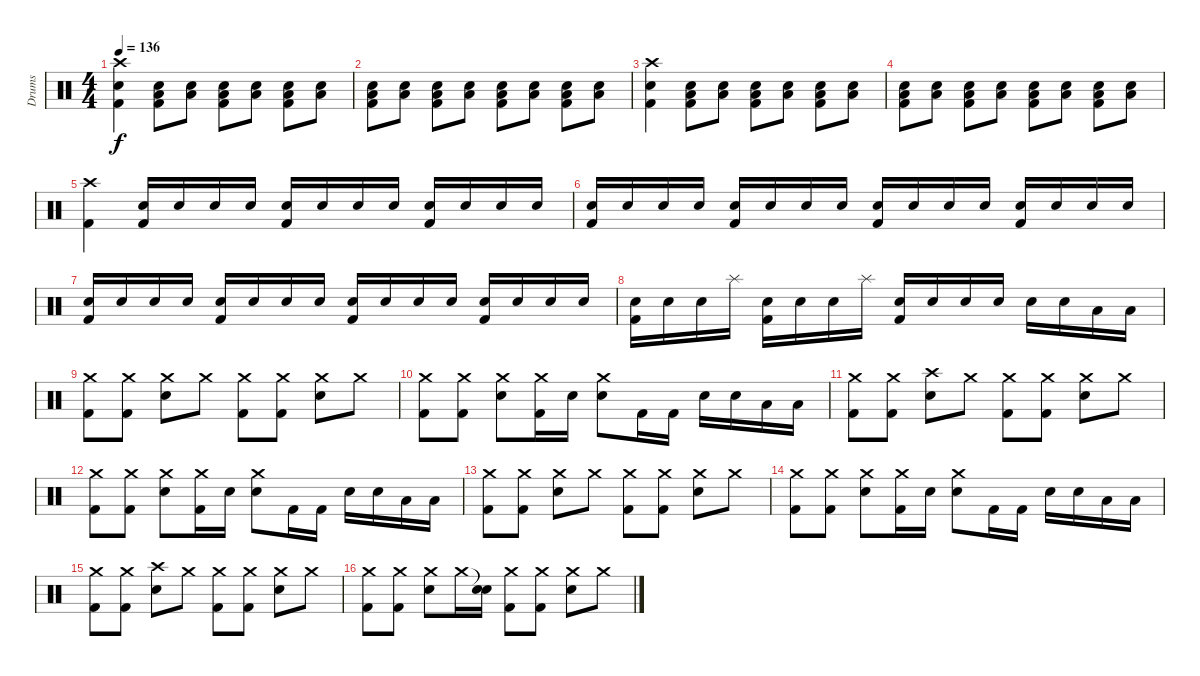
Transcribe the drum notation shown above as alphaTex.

\track ("Drums" "Drums") {instrument percussion}
\staff {score}
\articulation defaults
\ts (4 4)
\tempo 136
\clef neutral
\ks c
("Crash high (hit)" "Snare (hit) 2" "Kick (hit) 2").4{dy f} ("Low Floor Tom (hit)" "Snare (hit) 2" "Kick (hit) 2").8 ("Low Floor Tom (hit)" "Snare (hit) 2").8 ("Low Floor Tom (hit)" "Snare (hit) 2" "Kick (hit) 2").8 ("Low Floor Tom (hit)" "Snare (hit) 2").8 ("Low Floor Tom (hit)" "Snare (hit) 2" "Kick (hit) 2").8 ("Low Floor Tom (hit)" "Snare (hit) 2").8 |
("Low Floor Tom (hit)" "Snare (hit) 2" "Kick (hit) 2").8 ("Low Floor Tom (hit)" "Snare (hit) 2").8 ("Low Floor Tom (hit)" "Snare (hit) 2" "Kick (hit) 2").8 ("Low Floor Tom (hit)" "Snare (hit) 2").8 ("Low Floor Tom (hit)" "Snare (hit) 2" "Kick (hit) 2").8 ("Low Floor Tom (hit)" "Snare (hit) 2").8 ("Low Floor Tom (hit)" "Snare (hit) 2" "Kick (hit) 2").8 ("Low Floor Tom (hit)" "Snare (hit) 2").8 |
("Crash high (hit)" "Snare (hit) 2" "Kick (hit) 2").4 ("Low Floor Tom (hit)" "Snare (hit) 2" "Kick (hit) 2").8 ("Low Floor Tom (hit)" "Snare (hit) 2").8 ("Low Floor Tom (hit)" "Snare (hit) 2" "Kick (hit) 2").8 ("Low Floor Tom (hit)" "Snare (hit) 2").8 ("Low Floor Tom (hit)" "Snare (hit) 2" "Kick (hit) 2").8 ("Low Floor Tom (hit)" "Snare (hit) 2").8 |
("Low Floor Tom (hit)" "Snare (hit) 2" "Kick (hit) 2").8 ("Low Floor Tom (hit)" "Snare (hit) 2").8 ("Low Floor Tom (hit)" "Snare (hit) 2" "Kick (hit) 2").8 ("Low Floor Tom (hit)" "Snare (hit) 2").8 ("Low Floor Tom (hit)" "Snare (hit) 2" "Kick (hit) 2").8 ("Low Floor Tom (hit)" "Snare (hit) 2").8 ("Low Floor Tom (hit)" "Snare (hit) 2" "Kick (hit) 2").8 ("Low Floor Tom (hit)" "Snare (hit) 2").8 |
("Crash high (hit)" "Kick (hit) 2").4 ("Snare (hit) 2" "Kick (hit) 2").16 "Snare (hit) 2".16 "Snare (hit) 2".16 "Snare (hit) 2".16 ("Snare (hit) 2" "Kick (hit) 2").16 "Snare (hit) 2".16 "Snare (hit) 2".16 "Snare (hit) 2".16 ("Snare (hit) 2" "Kick (hit) 2").16 "Snare (hit) 2".16 "Snare (hit) 2".16 "Snare (hit) 2".16 |
("Snare (hit) 2" "Kick (hit) 2").16 "Snare (hit) 2".16 "Snare (hit) 2".16 "Snare (hit) 2".16 ("Snare (hit) 2" "Kick (hit) 2").16 "Snare (hit) 2".16 "Snare (hit) 2".16 "Snare (hit) 2".16 ("Snare (hit) 2" "Kick (hit) 2").16 "Snare (hit) 2".16 "Snare (hit) 2".16 "Snare (hit) 2".16 ("Snare (hit) 2" "Kick (hit) 2").16 "Snare (hit) 2".16 "Snare (hit) 2".16 "Snare (hit) 2".16 |
("Snare (hit) 2" "Kick (hit) 2").16 "Snare (hit) 2".16 "Snare (hit) 2".16 "Snare (hit) 2".16 ("Snare (hit) 2" "Kick (hit) 2").16 "Snare (hit) 2".16 "Snare (hit) 2".16 "Snare (hit) 2".16 ("Snare (hit) 2" "Kick (hit) 2").16 "Snare (hit) 2".16 "Snare (hit) 2".16 "Snare (hit) 2".16 ("Snare (hit) 2" "Kick (hit) 2").16 "Snare (hit) 2".16 "Snare (hit) 2".16 "Snare (hit) 2".16 |
("Snare (hit) 2" "Kick (hit) 2").16 "Snare (hit) 2".16 "Snare (hit) 2".16 "Splash (hit)".16 ("Snare (hit) 2" "Kick (hit) 2").16 "Snare (hit) 2".16 "Snare (hit) 2".16 "Splash (hit)".16 ("Snare (hit) 2" "Kick (hit) 2").16 "Snare (hit) 2".16 "Snare (hit) 2".16 "Snare (hit) 2".16 "Snare (hit) 2".16 "Snare (hit) 2".16 "Low Tom (hit)".16 "Low Tom (hit)".16 |
("Crash medium (hit)" "Kick (hit) 2").8 ("Crash medium (hit)" "Kick (hit) 2").8 ("Crash medium (hit)" "Snare (hit) 2").8 "Crash medium (hit)".8 ("Crash medium (hit)" "Kick (hit) 2").8 ("Crash medium (hit)" "Kick (hit) 2").8 ("Crash medium (hit)" "Snare (hit) 2").8 "Crash medium (hit)".8 |
("Crash medium (hit)" "Kick (hit) 2").8 ("Crash medium (hit)" "Kick (hit) 2").8 ("Crash medium (hit)" "Snare (hit) 2").8 ("Crash medium (hit)" "Kick (hit) 2").16 "Snare (hit) 2".16 ("Crash medium (hit)" "Snare (hit) 2").8 "Kick (hit) 2".16 "Kick (hit) 2".16 "Snare (hit) 2".16 "Snare (hit) 2".16 "Low Tom (hit)".16 "Low Tom (hit)".16 |
("Crash medium (hit)" "Kick (hit) 2").8 ("Crash medium (hit)" "Kick (hit) 2").8 ("Crash high (hit)" "Snare (hit) 2").8 "Crash medium (hit)".8 ("Crash medium (hit)" "Kick (hit) 2").8 ("Crash medium (hit)" "Kick (hit) 2").8 ("Crash medium (hit)" "Snare (hit) 2").8 "Crash medium (hit)".8 |
("Crash medium (hit)" "Kick (hit) 2").8 ("Crash medium (hit)" "Kick (hit) 2").8 ("Crash medium (hit)" "Snare (hit) 2").8 ("Crash medium (hit)" "Kick (hit) 2").16 "Snare (hit) 2".16 ("Crash medium (hit)" "Snare (hit) 2").8 "Kick (hit) 2".16 "Kick (hit) 2".16 "Snare (hit) 2".16 "Snare (hit) 2".16 "Low Tom (hit)".16 "Low Tom (hit)".16 |
("Crash medium (hit)" "Kick (hit) 2").8 ("Crash medium (hit)" "Kick (hit) 2").8 ("Crash medium (hit)" "Snare (hit) 2").8 "Crash medium (hit)".8 ("Crash medium (hit)" "Kick (hit) 2").8 ("Crash medium (hit)" "Kick (hit) 2").8 ("Crash medium (hit)" "Snare (hit) 2").8 "Crash medium (hit)".8 |
("Crash medium (hit)" "Kick (hit) 2").8 ("Crash medium (hit)" "Kick (hit) 2").8 ("Crash medium (hit)" "Snare (hit) 2").8 ("Crash medium (hit)" "Kick (hit) 2").16 "Snare (hit) 2".16 ("Crash medium (hit)" "Snare (hit) 2").8 "Kick (hit) 2".16 "Kick (hit) 2".16 "Snare (hit) 2".16 "Snare (hit) 2".16 "Low Tom (hit)".16 "Low Tom (hit)".16 |
("Crash medium (hit)" "Kick (hit) 2").8 ("Crash medium (hit)" "Kick (hit) 2").8 ("Crash high (hit)" "Snare (hit) 2").8 "Crash medium (hit)".8 ("Crash medium (hit)" "Kick (hit) 2").8 ("Crash medium (hit)" "Kick (hit) 2").8 ("Crash medium (hit)" "Snare (hit) 2").8 "Crash medium (hit)".8 |
("Crash medium (hit)" "Kick (hit) 2").8 ("Crash medium (hit)" "Kick (hit) 2").8 ("Crash medium (hit)" "Snare (hit) 2").8 "Crash medium (hit)".16 ("Snare (hit)"{t} "Snare (hit) 2").16 ("Crash medium (hit)" "Kick (hit) 2").8 ("Crash medium (hit)" "Kick (hit) 2").8 ("Crash medium (hit)" "Snare (hit) 2").8 "Crash medium (hit)".8
